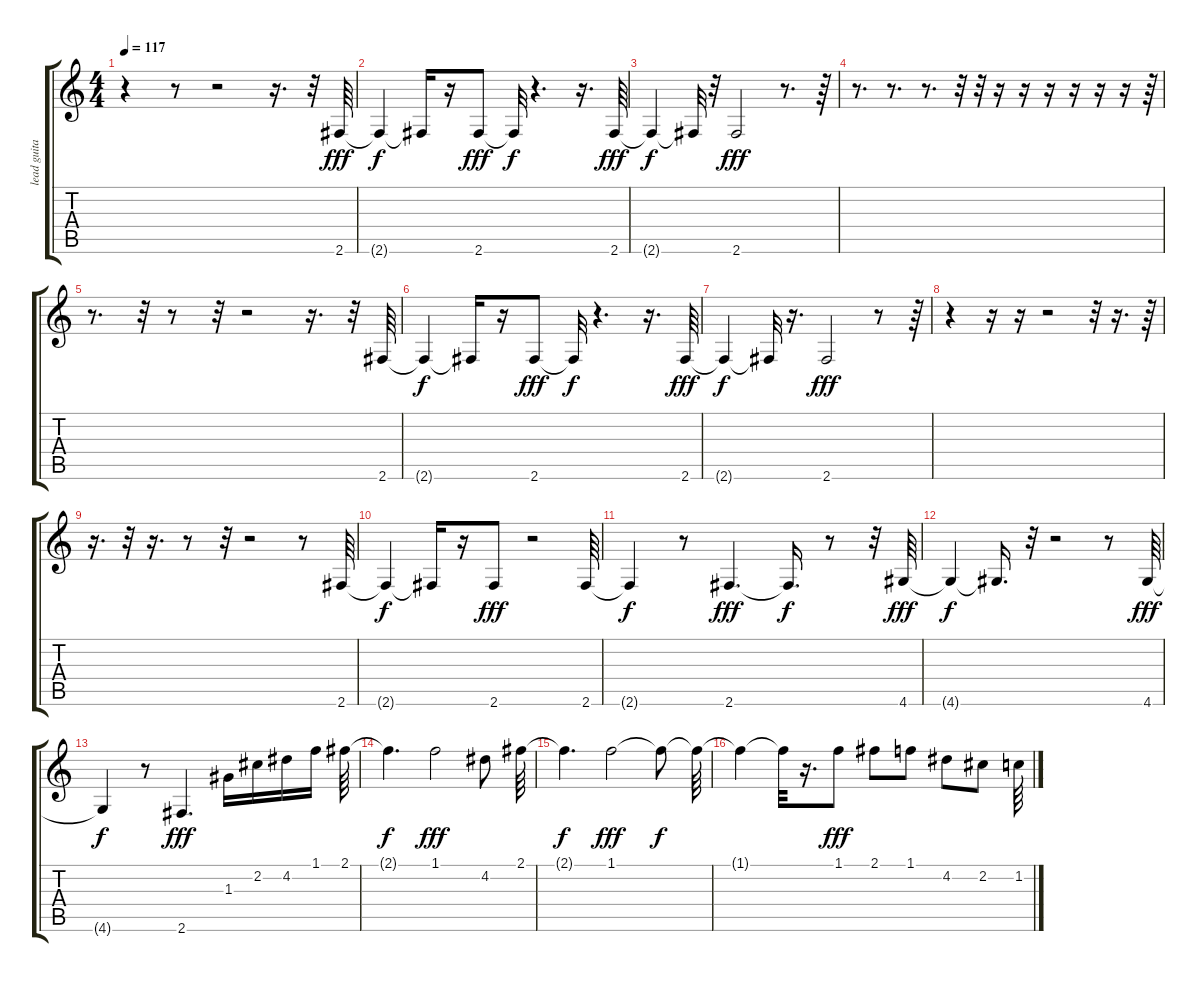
\track ("lead guitar" "lead guita") {instrument distortionguitar}
\staff {score tabs}
\tuning (E4 B3 G3 D3 A2 E2) {hide}
\ts (4 4)
\tempo 117
\clef g2
\ks c
r.4{dy fff} r.8 r.2 r.16{d} r.32 2.6.64 |
2.6{t}.4{dy f} 2.6{t}.16 r.16 2.6.8{dy fff} 2.6{t}.32{dy f} r.4{d} r.16{d} 2.6.64{dy fff} |
2.6{t}.4{dy f} 2.6{t}.32 r.32 2.6.2{dy fff} r.8{d} r.64 |
r.8{d} r.8{d} r.8{d} r.32 r.32 r.16 r.16 r.16 r.16 r.16 r.16 r.64 |
r.8{d} r.32 r.8 r.32 r.2 r.16{d} r.32 2.6.64 |
2.6{t}.4{dy f} 2.6{t}.16 r.16 2.6.8{dy fff} 2.6{t}.32{dy f} r.4{d} r.16{d} 2.6.64{dy fff} |
2.6{t}.4{dy f} 2.6{t}.32 r.16{d} 2.6.2{dy fff} r.8 r.64 |
r.4 r.16 r.16 r.2 r.32 r.16{d} r.64 |
r.16{d} r.32 r.16{d} r.8 r.32 r.2 r.8 2.6.64 |
2.6{t}.4{dy f} 2.6{t}.16 r.16 2.6.8{dy fff} r.2 2.6.64 |
2.6{t}.4{dy f} r.8 2.6.4{d dy fff} 2.6{t}.16{d dy f} r.8 r.32 4.6.64{dy fff} |
4.6{t}.4{dy f} 4.6{t}.16{d} r.32 r.2 r.8 4.6.64{dy fff} |
4.6{t}.4{dy f} r.8 2.6.4{d dy fff} 1.3.16 2.2.16 4.2.16 1.1.16 2.1.64 |
2.1{t}.4{d dy f} 1.1.2{dy fff} 4.2.8 2.1.64 |
2.1{t}.4{d dy f} 1.1.2{dy fff} 1.1{t}.8{dy f} 1.1{t}.64 |
1.1{t}.4 1.1{t}.32 r.16{d} 1.1.8{dy fff} 2.1.8 1.1.8 4.2.8 2.2.8 1.2.64
